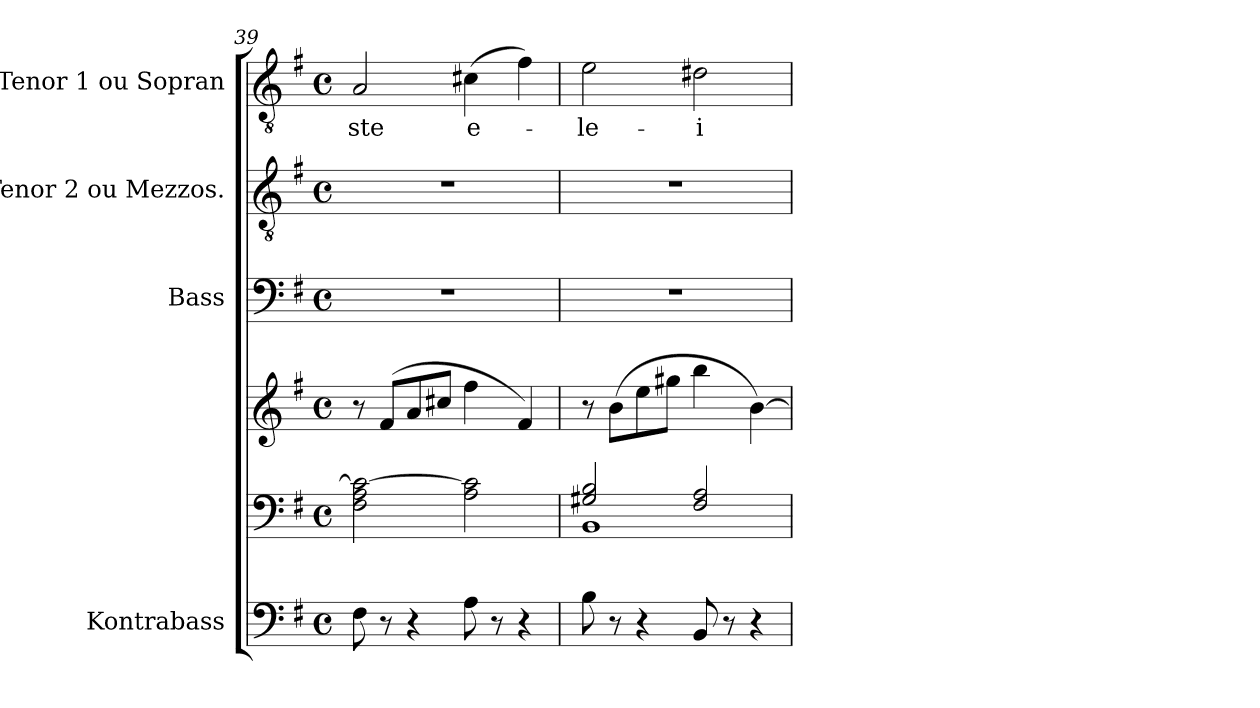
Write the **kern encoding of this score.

**kern	**kern	**kern	**kern	**kern	**kern	**text
*part5	*part4	*part4	*part3	*part2	*part1	*part1
*staff6	*staff5	*staff4	*staff3	*staff2	*staff1	*staff1
*I"Kontrabass	*	*	*I"Bass	*I"Tenor 2 ou Mezzos.	*I"Tenor 1 ou Sopran	*
*I'Kb.	*	*	*	*	*	*
!!LO:LB:g=z
*clefF4	*clefF4	*clefG2	*clefF4	*clefGv2	*clefGv2	*
*ITrd7c12	*	*	*	*	*	*
*k[f#]	*k[f#]	*k[f#]	*k[f#]	*k[f#]	*k[f#]	*
*G:	*G:	*G:	*G:	*G:	*G:	*
*M4/4	*M4/4	*M4/4	*M4/4	*M4/4	*M4/4	*
*met(c)	*met(c)	*met(c)	*met(c)	*met(c)	*met(c)	*
=39	=39	=39	=39	=39	=39	=39
!	!	!	!	!	!	!LO:LY:b
8FF#\	2F#\ 2A\ 2c#\_	8r	1r	1r	2A/	-ste
8r	.	(>8f#/L	.	.	.	.
4r	.	8a/	.	.	.	.
.	.	8cc#X/J	.	.	.	.
!	!	!	!	!	!	!LO:LY:b
8AA\	2A\ 2c#\]	4ff#\	.	.	(>4c#X\	e-
8r	.	.	.	.	.	.
4r	.	4f#/)	.	.	4f#\)	.
=40	=40	=40	=40	=40	=40	=40
*	*^	*	*	*	*	*
!	!	!	!	!	!	!	!LO:LY:b
8BB\	2G#X/ 2B/	1BB	8r	1r	1r	2e\	-le-
8r	.	.	(>8b\L	.	.	.	.
4r	.	.	8ee\	.	.	.	.
.	.	.	8gg#X\J	.	.	.	.
!	!	!	!	!	!	!	!LO:LY:b
8BBB/	2F#/ 2A/	.	4bb\	.	.	2d#X\	-i-
8r	.	.	.	.	.	.	.
4r	.	.	[4b\)	.	.	.	.
*	*v	*v	*	*	*	*	*
=	=	=	=	=	=	=
*-	*-	*-	*-	*-	*-	*-
